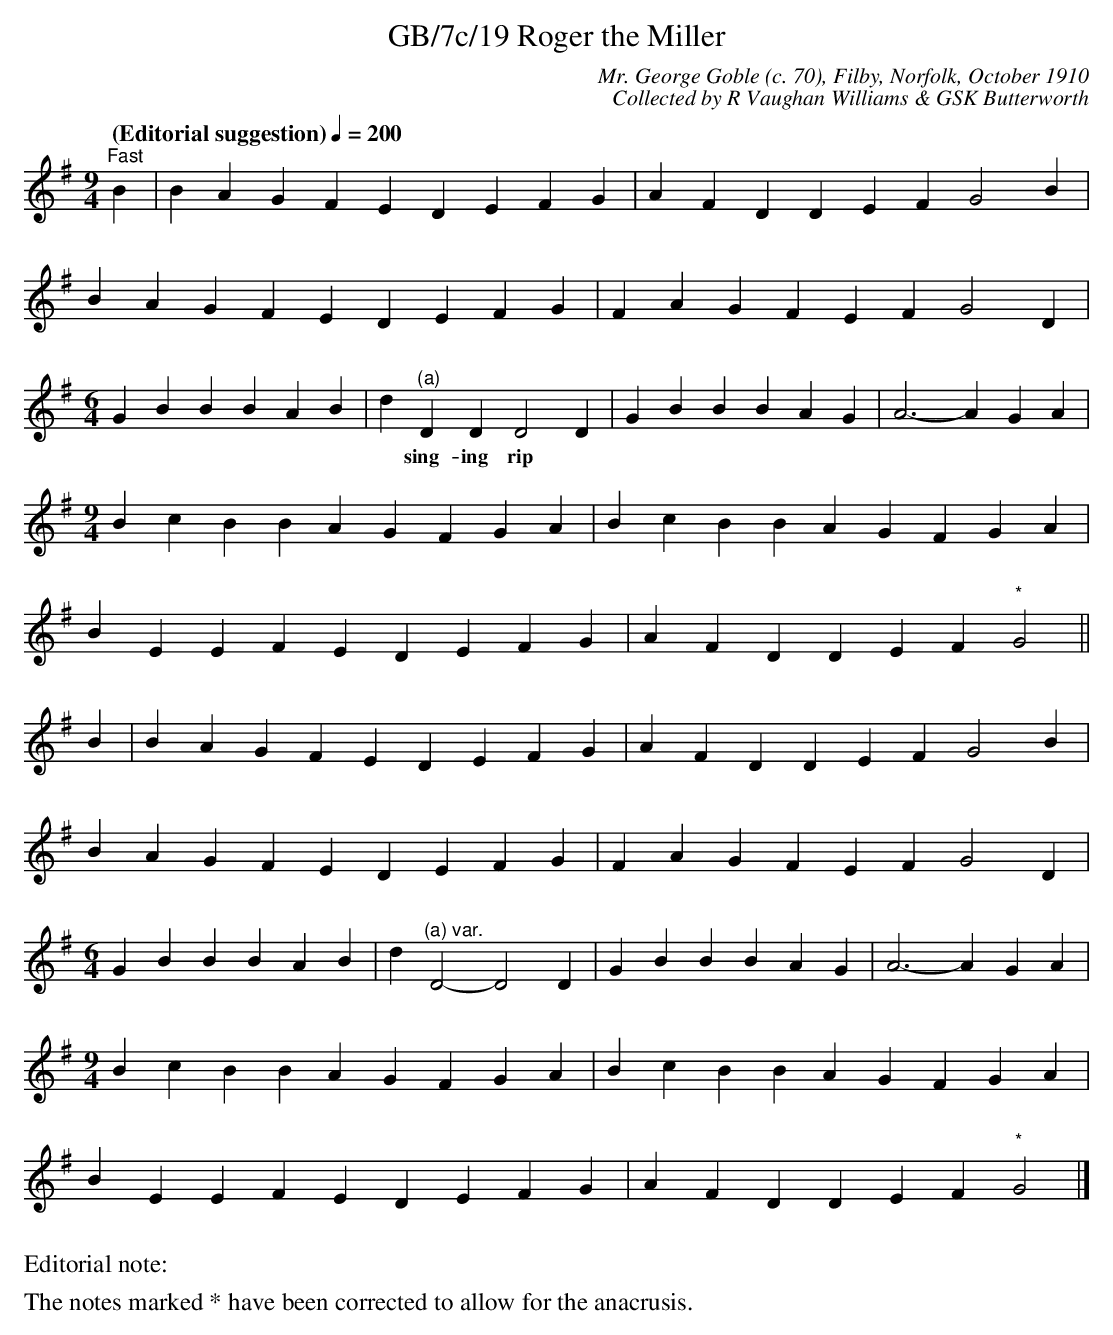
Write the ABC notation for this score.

X:1
T:GB/7c/19 Roger the Miller
C:Mr. George Goble (c. 70), Filby, Norfolk, October 1910
C:Collected by R Vaughan Williams & GSK Butterworth
L:1/4
M:9/4
Q:"(Editorial suggestion)" 1/4=200
K:G
"^Fast" B | B A G F E D E F G | A F D D E F G2 B |
B A G F E D E F G | F A G F E F G2 D |
[M:6/4] G B B B A B | d "^(a)"D D D2 D | G B B B A G | A3-A G A |
w:|*sing-ing rip
[M:9/4] B c B B A G F G A | B c B B A G F G A |
B E E F E D E F G | A F D D E F "^*"G2 ||
B | B A G F E D E F G | A F D D E F G2 B |
B A G F E D E F G | F A G F E F G2 D |
[M:6/4] G B B B A B | d "^(a) var."D2-D2 D | G B B B A G | A3-A G A |
[M:9/4] B c B B A G F G A | B c B B A G F G A |
B E E F E D E F G | A F D D E F "^*"G2 |]
